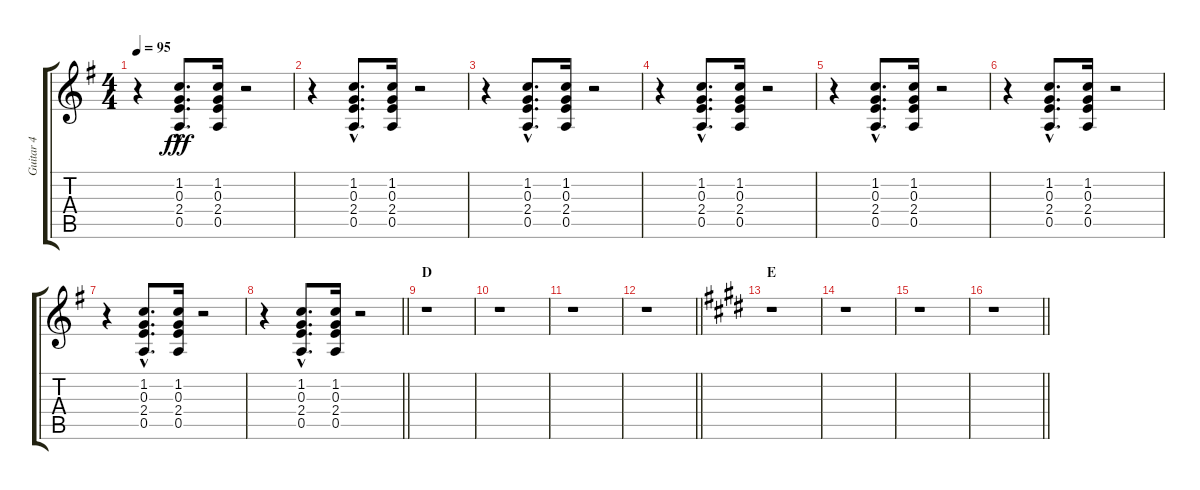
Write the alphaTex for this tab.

\track ("Guitar 4" "Guitar 4") {instrument electricguitarclean}
\staff {score tabs}
\tuning (E4 B3 G3 D3 A2 E2) {hide}
\ts (4 4)
\tempo 95
\clef g2
\ks g
r.4{dy fff} (1.2{hac} 0.3{hac} 2.4{hac} 0.5{hac}).8{d} (1.2 0.3 2.4 0.5).16 r.2 |
r.4 (1.2{hac} 0.3{hac} 2.4{hac} 0.5{hac}).8{d} (1.2 0.3 2.4 0.5).16 r.2 |
r.4 (1.2{hac} 0.3{hac} 2.4{hac} 0.5{hac}).8{d} (1.2 0.3 2.4 0.5).16 r.2 |
r.4 (1.2{hac} 0.3{hac} 2.4{hac} 0.5{hac}).8{d} (1.2 0.3 2.4 0.5).16 r.2 |
r.4 (1.2{hac} 0.3{hac} 2.4{hac} 0.5{hac}).8{d} (1.2 0.3 2.4 0.5).16 r.2 |
r.4 (1.2{hac} 0.3{hac} 2.4{hac} 0.5{hac}).8{d} (1.2 0.3 2.4 0.5).16 r.2 |
r.4 (1.2{hac} 0.3{hac} 2.4{hac} 0.5{hac}).8{d} (1.2 0.3 2.4 0.5).16 r.2 |
\barLineRight lightlight
r.4 (1.2{hac} 0.3{hac} 2.4{hac} 0.5{hac}).8{d} (1.2 0.3 2.4 0.5).16 r.2 |
\section ("" "D")
r.1 |
r.1 |
r.1 |
\barLineRight lightlight
r.1 |
\section ("" "E")
\ks e
r.1 |
r.1 |
r.1 |
\barLineRight lightlight
r.1
